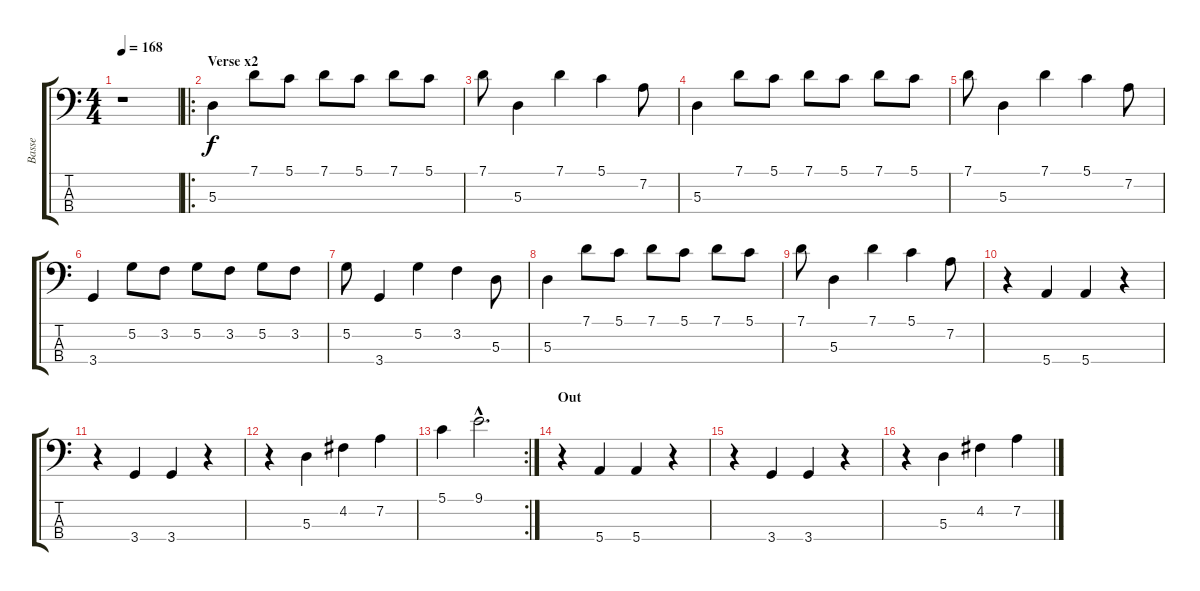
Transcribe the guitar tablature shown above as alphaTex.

\track ("Basse" "Basse") {instrument electricbassfinger}
\staff {score tabs}
\tuning (G2 D2 A1 E1) {hide}
\ts (4 4)
\tempo 168
\clef f4
\ks c
r.1{dy f} |
\ro
\section ("" "Verse x2")
5.3.4 7.1.8 5.1.8 7.1.8 5.1.8 7.1.8 5.1.8 |
7.1.8 5.3.4 7.1.4 5.1.4 7.2.8 |
5.3.4 7.1.8 5.1.8 7.1.8 5.1.8 7.1.8 5.1.8 |
7.1.8 5.3.4 7.1.4 5.1.4 7.2.8 |
3.4.4 5.2.8 3.2.8 5.2.8 3.2.8 5.2.8 3.2.8 |
5.2.8 3.4.4 5.2.4 3.2.4 5.3.8 |
5.3.4 7.1.8 5.1.8 7.1.8 5.1.8 7.1.8 5.1.8 |
7.1.8 5.3.4 7.1.4 5.1.4 7.2.8 |
r.4 5.4.4 5.4.4 r.4 |
r.4 3.4.4 3.4.4 r.4 |
r.4 5.3.4 4.2.4 7.2.4 |
\rc 2
5.1.4 9.1{hac}.2{d} |
\section ("" "Out")
r.4 5.4.4 5.4.4 r.4 |
r.4 3.4.4 3.4.4 r.4 |
r.4 5.3.4 4.2.4 7.2.4
